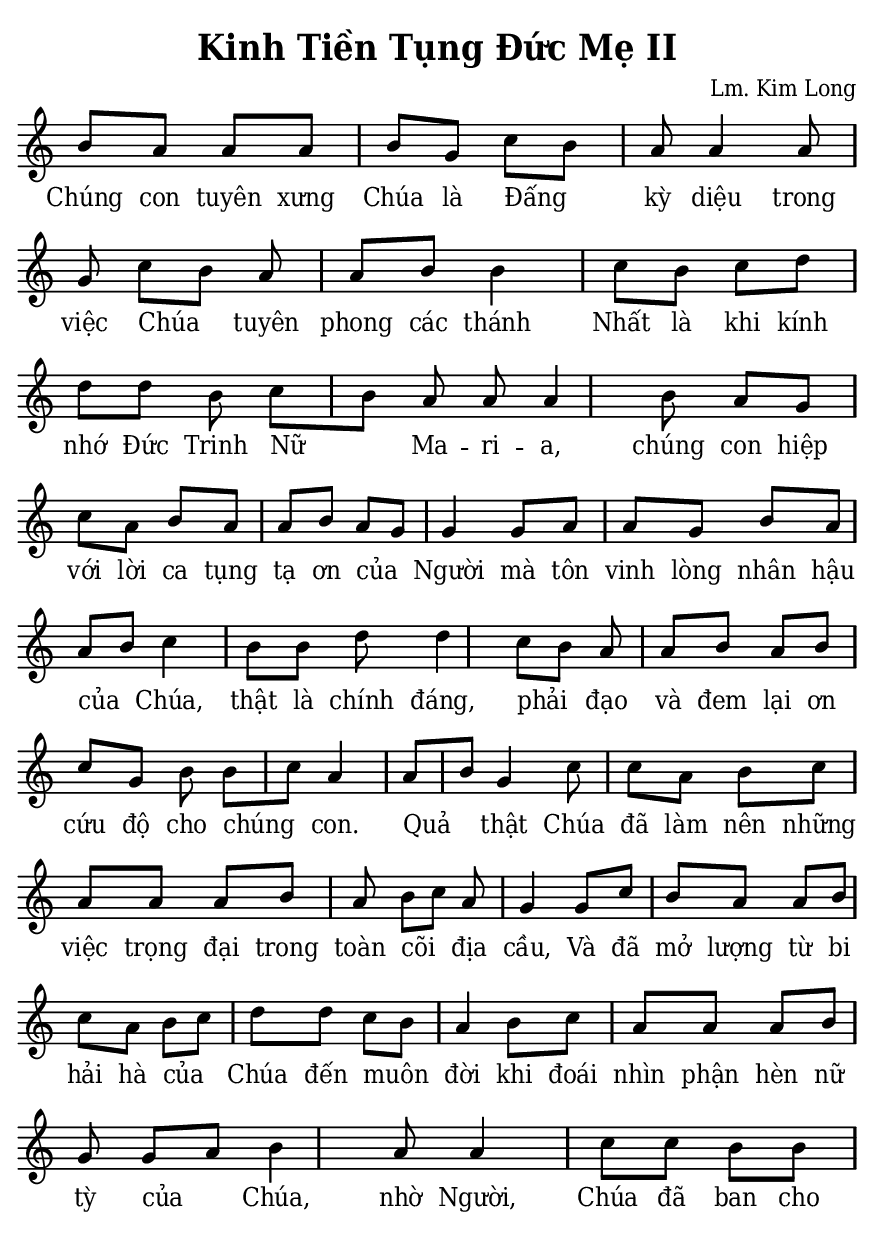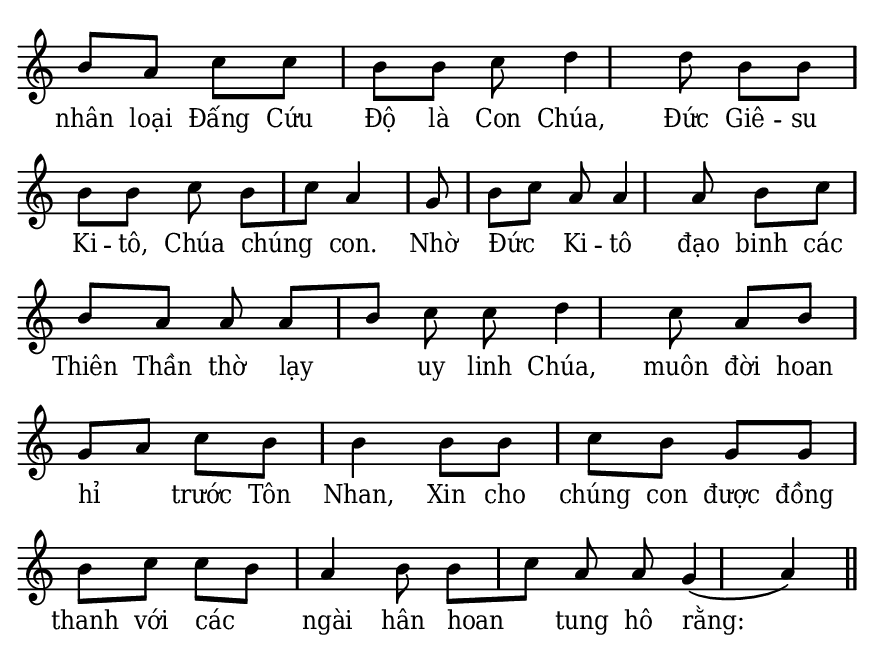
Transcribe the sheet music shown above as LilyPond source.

% Cài đặt chung\
\version "2.22.1"
\include "english.ly"
\include "gregorian.ly"

\header {
  title = "Kinh Tiền Tụng Đức Mẹ II"
  composer = "Lm. Kim Long"
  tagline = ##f
}

% Nhạc phiên khúc
nhacPhienKhucSop = \relative c'' {
  b8 a a a b g c \hide ([b]) a a4 a8 g c \hide ([b])
  a a b b4 c8 b c d d d b c \hide ([b]) a
  a a4 b8 a g c a b a a b a \hide ([g]) g4 g8 a
  a g b a a \hide ([b]) c4 b8 b d d4 c8 \hide ([b]) a a b
  a b c g b b \hide ([c]) a4 \bar "|" a8 \hide ([b]) g4 c8 c a b c
  a a a b a b \hide ([c]) a g4 g8 c b a a b
  c a b \hide ([c]) d d c \hide ([b]) a4 b8 c a a a b g
  g \hide ([a]) b4 a8 a4 c8 c b b b a c c b b
  c d4 d8 b b b b c b \hide ([c]) a4 \bar "|" g8 b \hide ([c]) a a4 a8 b
  c b a a a \hide ([b]) c c d4 c8 a b g \hide ([a]) c b b4
  b8 b c b g g b c c \hide ([b]) a4 b8 b \hide ([c]) a a g4 (a) \bar "||"
}

% Lời phiên khúc
loiPhienKhucSop = \lyrics {
  Chúng con tuyên xưng Chúa là Đấng kỳ diệu trong việc
  Chúa tuyên phong các thánh
  Nhất là khi kính nhớ Đức Trinh Nữ Ma -- ri -- a,
  chúng con hiệp với lời ca tụng tạ ơn của Người mà tôn vinh
  lòng nhân hậu của Chúa, thật là chính đáng,
  phải đạo và đem lại ơn cứu độ cho chúng con.
  Quả thật Chúa đã làm nên những việc trọng đại trong toàn cõi địa cầu,
  Và đã mở lượng từ bi hải hà của Chúa đến muôn đời
  khi đoái nhìn phận hèn nữ tỳ của Chúa, nhờ Người,
  Chúa đã ban cho nhân loại Đấng Cứu Độ là Con Chúa, Đức Giê -- su Ki -- tô,
  Chúa chúng con.
  Nhờ Đức Ki -- tô đạo binh các Thiên Thần thờ lạy uy linh Chúa,
  muôn đời hoan hỉ trước Tôn Nhan,
  Xin cho chúng con được đồng thanh với các ngài hân hoan tung hô rằng:
}

% Dàn trang
\paper {
  #(set-paper-size "a5")
  top-margin = 3\mm
  bottom-margin = 3\mm
  left-margin = 3\mm
  right-margin = 3\mm
  #(define fonts
	 (make-pango-font-tree "Deja Vu Serif Condensed"
	 		       "Deja Vu Serif Condensed"
			       "Deja Vu Serif Condensed"
			       (/ 20 20)))
  print-page-number = ##f
}

TongNhip = {
  \key c \major \time 2/4
  \set Timing.beamExceptions = #'()
  \set Timing.baseMoment = #(ly:make-moment 1/4)
}

\score {
  \new ChoirStaff <<
    \new Staff \with {
      \remove "Time_signature_engraver"
    }
    <<
      \new Voice = "beSop" {
        \clef treble \TongNhip \nhacPhienKhucSop
      }
      \new Lyrics \lyricsto beSop \loiPhienKhucSop
    >>
  >>
  \layout {
    \override Lyrics.LyricSpace.minimum-distance = #1.5
    \override LyricHyphen.minimum-distance = #2
    \override Score.BarNumber.break-visibility = ##(#f #f #f)
    \override Score.SpacingSpanner.uniform-stretching = ##t
    \override Score.SpacingSpanner.packed-spacing = ##f
    \set Score.defaultBarType = ""
    \set Score.barAlways = ##t
    ragged-last = ##f
  } 
}
